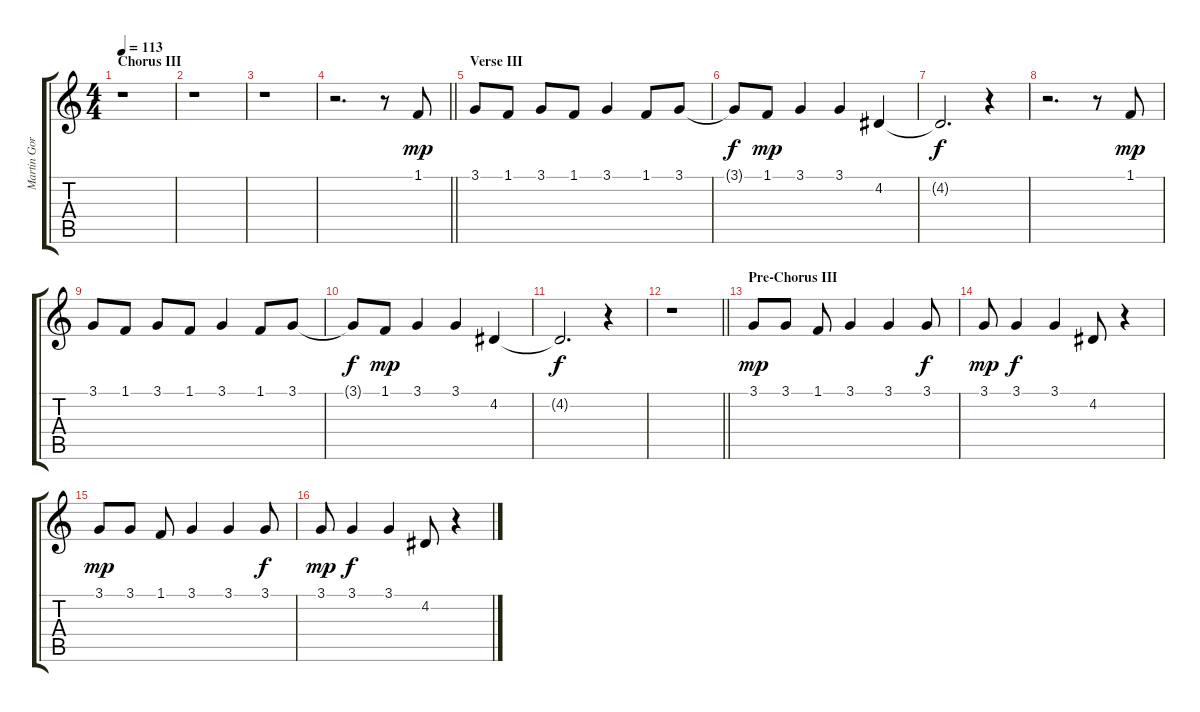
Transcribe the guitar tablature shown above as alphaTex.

\track ("Martin Gore - Vocals" "Martin Gor") {instrument tenorsax}
\staff {score tabs}
\tuning (E4 B3 G3 D3 A2 E2) {hide}
\ts (4 4)
\section ("" "Chorus III")
\tempo 113
\clef g2
\ks c
r.1{dy f} |
r.1 |
r.1 |
\barLineRight lightlight
r.2{d} r.8 1.1.8{dy mp} |
\section ("" "Verse III")
3.1.8 1.1.8 3.1.8 1.1.8 3.1.4 1.1.8 3.1.8 |
3.1{t}.8{dy f} 1.1.8{dy mp} 3.1.4 3.1.4 4.2.4 |
4.2{t}.2{d dy f} r.4 |
r.2{d} r.8 1.1.8{dy mp} |
3.1.8 1.1.8 3.1.8 1.1.8 3.1.4 1.1.8 3.1.8 |
3.1{t}.8{dy f} 1.1.8{dy mp} 3.1.4 3.1.4 4.2.4 |
4.2{t}.2{d dy f} r.4 |
\barLineRight lightlight
r.1 |
\section ("" "Pre-Chorus III")
3.1.8{dy mp} 3.1.8 1.1.8 3.1.4 3.1.4 3.1.8{dy f} |
3.1.8{dy mp} 3.1.4{dy f} 3.1.4 4.2.8 r.4 |
3.1.8{dy mp} 3.1.8 1.1.8 3.1.4 3.1.4 3.1.8{dy f} |
3.1.8{dy mp} 3.1.4{dy f} 3.1.4 4.2.8 r.4
